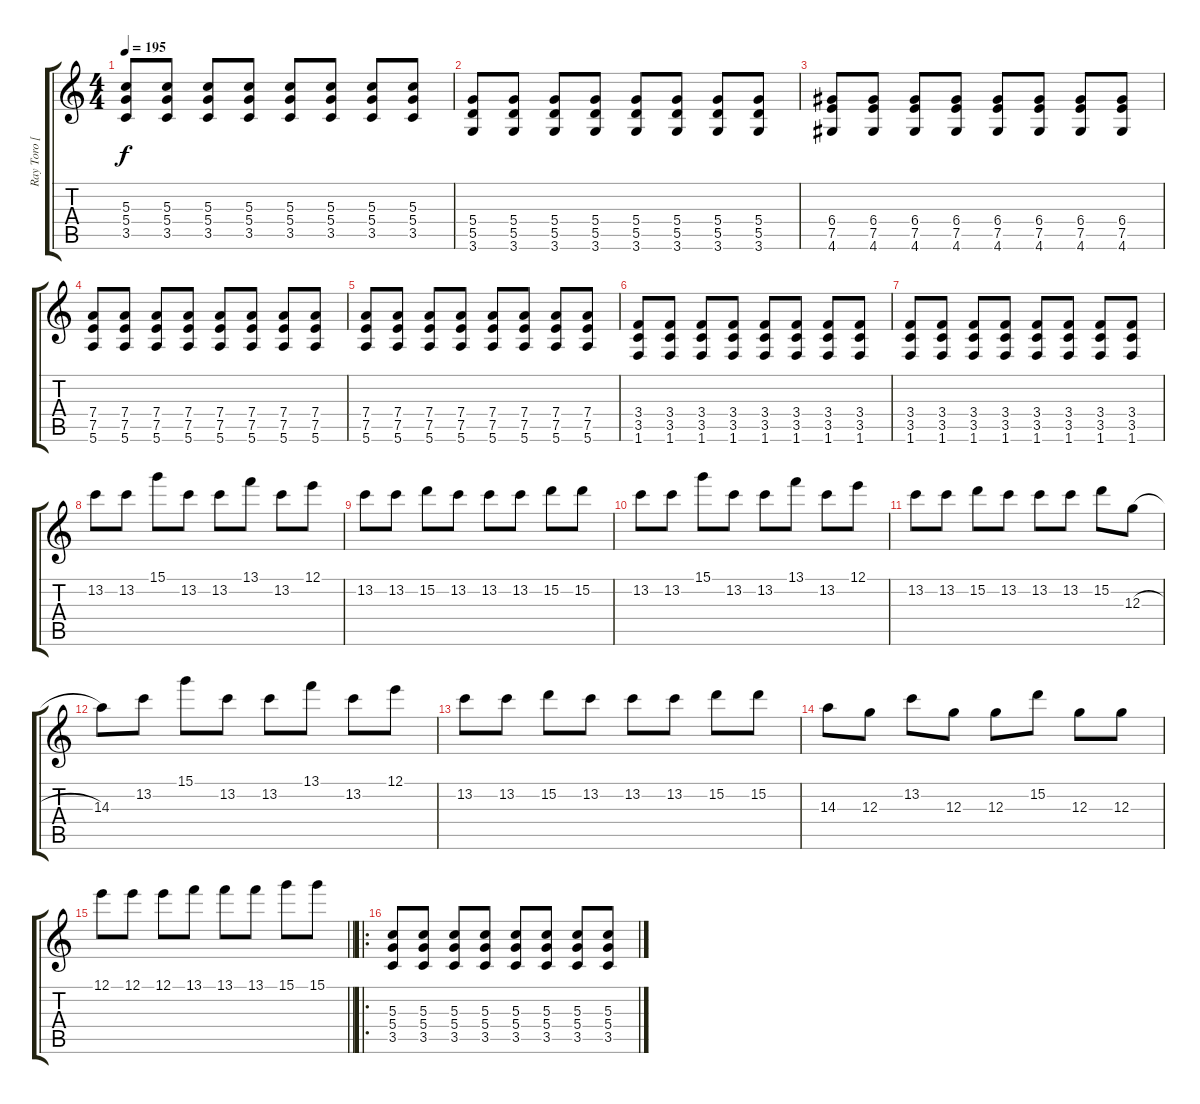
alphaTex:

\track ("Ray Toro [Distortion]" "Ray Toro [") {instrument distortionguitar}
\staff {score tabs}
\tuning (E4 B3 G3 D3 A2 E2) {hide}
\ts (4 4)
\tempo 195
\clef g2
\ks c
(5.3 5.4 3.5).8{dy f} (5.3 5.4 3.5).8 (5.3 5.4 3.5).8 (5.3 5.4 3.5).8 (5.3 5.4 3.5).8 (5.3 5.4 3.5).8 (5.3 5.4 3.5).8 (5.3 5.4 3.5).8 |
(5.4 5.5 3.6).8 (5.4 5.5 3.6).8 (5.4 5.5 3.6).8 (5.4 5.5 3.6).8 (5.4 5.5 3.6).8 (5.4 5.5 3.6).8 (5.4 5.5 3.6).8 (5.4 5.5 3.6).8 |
(6.4 7.5 4.6).8 (6.4 7.5 4.6).8 (6.4 7.5 4.6).8 (6.4 7.5 4.6).8 (6.4 7.5 4.6).8 (6.4 7.5 4.6).8 (6.4 7.5 4.6).8 (6.4 7.5 4.6).8 |
(7.4 7.5 5.6).8 (7.4 7.5 5.6).8 (7.4 7.5 5.6).8 (7.4 7.5 5.6).8 (7.4 7.5 5.6).8 (7.4 7.5 5.6).8 (7.4 7.5 5.6).8 (7.4 7.5 5.6).8 |
(7.4 7.5 5.6).8 (7.4 7.5 5.6).8 (7.4 7.5 5.6).8 (7.4 7.5 5.6).8 (7.4 7.5 5.6).8 (7.4 7.5 5.6).8 (7.4 7.5 5.6).8 (7.4 7.5 5.6).8 |
(3.4 3.5 1.6).8 (3.4 3.5 1.6).8 (3.4 3.5 1.6).8 (3.4 3.5 1.6).8 (3.4 3.5 1.6).8 (3.4 3.5 1.6).8 (3.4 3.5 1.6).8 (3.4 3.5 1.6).8 |
(3.4 3.5 1.6).8 (3.4 3.5 1.6).8 (3.4 3.5 1.6).8 (3.4 3.5 1.6).8 (3.4 3.5 1.6).8 (3.4 3.5 1.6).8 (3.4 3.5 1.6).8 (3.4 3.5 1.6).8 |
13.2.8 13.2.8 15.1.8 13.2.8 13.2.8 13.1.8 13.2.8 12.1.8 |
13.2.8 13.2.8 15.2.8 13.2.8 13.2.8 13.2.8 15.2.8 15.2.8 |
13.2.8 13.2.8 15.1.8 13.2.8 13.2.8 13.1.8 13.2.8 12.1.8 |
13.2.8 13.2.8 15.2.8 13.2.8 13.2.8 13.2.8 15.2.8 12.3{h}.8 |
14.3.8 13.2.8 15.1.8 13.2.8 13.2.8 13.1.8 13.2.8 12.1.8 |
13.2.8 13.2.8 15.2.8 13.2.8 13.2.8 13.2.8 15.2.8 15.2.8 |
14.3.8 12.3.8 13.2.8 12.3.8 12.3.8 15.2.8 12.3.8 12.3.8 |
\barLineRight lightlight
12.1.8 12.1.8 12.1.8 13.1.8 13.1.8 13.1.8 15.1.8 15.1.8 |
\ro
(5.3 5.4 3.5).8 (5.3 5.4 3.5).8 (5.3 5.4 3.5).8 (5.3 5.4 3.5).8 (5.3 5.4 3.5).8 (5.3 5.4 3.5).8 (5.3 5.4 3.5).8 (5.3 5.4 3.5).8
